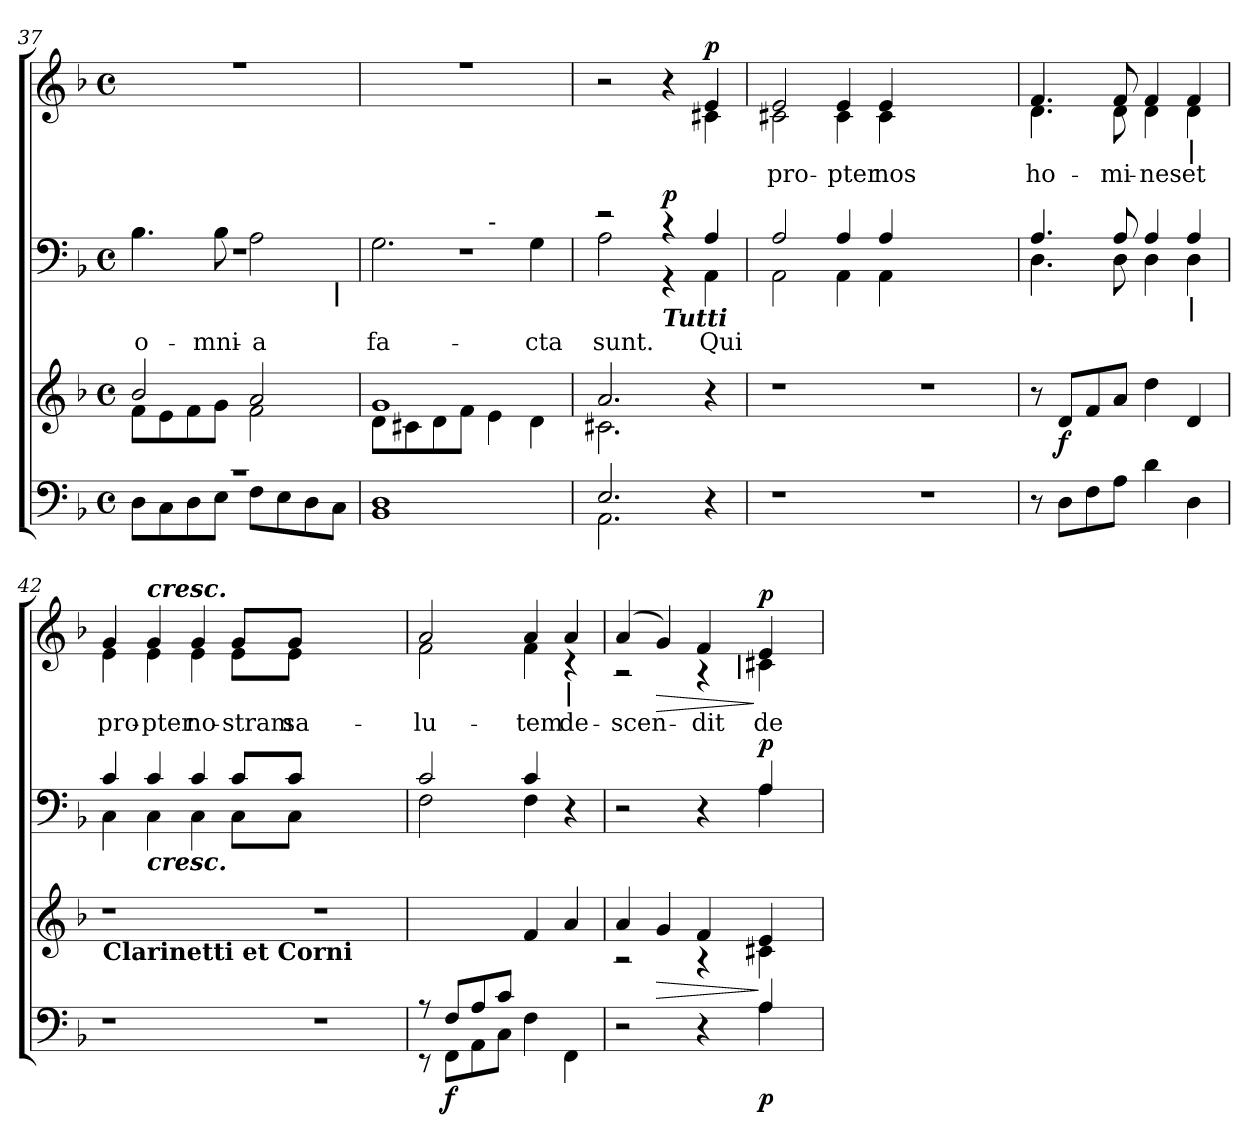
**kern	**dynam	**kern	**dynam	**kern	**text	**dynam	**kern	**text	**dynam
*part4	*part4	*part3	*part3	*part2	*part2	*part2	*part1	*part1	*part1
*staff4	*staff4	*staff3	*staff3	*staff2	*staff2	*staff2	*staff1	*staff1	*staff1
!!LO:LB:g=z
*clefF4	*	*clefG2	*	*clefF4	*	*	*clefG2	*	*
*k[b-]	*	*k[b-]	*	*k[b-]	*	*	*k[b-]	*	*
*F:	*	*F:	*	*F:	*	*	*F:	*	*
*M4/4	*	*M4/4	*	*M4/4	*	*	*M4/4	*	*
*met(c)	*	*met(c)	*	*met(c)	*	*	*met(c)	*	*
=37	=37	=37	=37	=37	=37	=37	=37	=37	=37
*^	*	*^	*	*^	*	*	*	*	*
!	!	!	!	!	!	!	!	!LO:LY:a:color=#000000	!	!	!	!
*	*	*	*	*	*	*	*^	*	*	*^	*	*
1r	8Di\L	.	2b-i/	8fi\L	.	1r	4.B-i\	2..ryy	o-	.	1r	1ryy	.	.
.	8Ci\	.	.	8ei\	.	.	.	.	.	.	.	.	.	.
.	8Di\	.	.	8fi\	.	.	.	.	.	.	.	.	.	.
!	!	!	!	!	!	!	!	!	!LO:LY:a:color=#000000	!	!	!	!	!
.	8Ei\J	.	.	8gi\J	.	.	8B-i\	.	-mni-	.	.	.	.	.
!	!	!	!	!	!	!	!	!	!LO:LY:a:color=#000000	!	!	!	!	!
.	8Fi\L	.	2ai/	2fi\	.	.	2Ai\	.	-a	.	.	.	.	.
.	8Ei\	.	.	.	.	.	.	.	.	.	.	.	.	.
.	8Di\	.	.	.	.	.	.	.	.	.	.	.	.	.
!	!	!	!	!	!	!	!	!LO:TX:b:B:t=|	!	!	!	!	!	!
.	8Ci\J	.	.	.	.	.	.	8ryy	.	.	.	.	.	.
*v	*v	*	*	*	*	*	*	*	*	*	*	*	*	*
=38	=38	=38	=38	=38	=38	=38	=38	=38	=38	=38	=38	=38	=38
*^	*	*	*	*	*	*	*	*	*	*	*	*	*
!	!	!	!	!	!	!	!	!	!LO:LY:a:color=#000000	!	!	!	!	!
*v	*v	*	*	*	*	*	*	*	*	*	*	*	*	*
1BB-i 1Di	.	1gi	8di\L	.	1r	2.Gi\	2ryy	fa-	.	1r	1ryy	.	.
.	.	.	8c#Xi\	.	.	.	.	.	.	.	.	.	.
.	.	.	8di\	.	.	.	.	.	.	.	.	.	.
.	.	.	8fi\J	.	.	.	.	.	.	.	.	.	.
!	!	!	!	!	!	!	!LO:TX:a:t=-	!	!	!	!	!	!
.	.	.	4ei\	.	.	.	2ryy	.	.	.	.	.	.
!	!	!	!	!	!	!	!	!LO:LY:a:color=#000000	!	!	!	!	!
.	.	.	4di\	.	.	4Gi\	.	-cta	.	.	.	.	.
*	*	*	*	*	*	*v	*v	*	*	*	*	*	*
=39	=39	=39	=39	=39	=39	=39	=39	=39	=39	=39	=39	=39
*^	*	*	*	*	*	*	*	*	*	*	*	*
*	*	*	*	*	*	*	*^	*	*	*	*	*	*
!	!	!	!	!	!	!	!	!	!LO:LY:a:color=#000000	!	!	!	!	!
*	*	*	*	*	*	*	*v	*v	*	*	*	*	*	*
2.Ei/	2.AAi\	.	2.ai/	2.c#Xi\	.	2r	2Ai\	sunt.	.	2r	2ryy	.	.
!	!	!	!	!	!	!LO:TX:b:Bi:t=Tutti	!	!	!	!	!	!	!
.	.	.	.	.	.	4r	4r	.	p	4r	4ryy	.	.
!	!	!	!	!	!	!	!	!LO:LY:a:color=#000000	!	!	!	!	!
4r	4ryy	.	4r	4ryy	.	4Ai/	4AAi\	Qui	.	4ei/	4c#Xi\	.	p
*v	*v	*	*	*	*	*	*	*	*	*	*	*	*
*	*	*v	*v	*	*	*	*	*	*	*	*	*
=40	=40	=40	=40	=40	=40	=40	=40	=40	=40	=40	=40
*^	*	*^	*	*	*	*	*	*	*	*	*
!	!	!	!	!	!	!	!	!	!	!	!	!LO:LY:b:color=#000000	!
*v	*v	*	*	*	*	*	*	*	*	*	*	*	*
*	*	*v	*v	*	*	*	*	*	*	*	*	*
1r	.	1r	.	2Ai/	2AAi\	.	.	2ei/	2c#Xi\	pro-	.
!	!	!	!	!	!	!	!	!	!	!LO:LY:b:color=#000000	!
.	.	.	.	4Ai/	4AAi\	.	.	4ei/	4c#i\	-pter	.
!	!	!	!	!	!	!	!	!	!	!LO:LY:b:color=#000000	!
.	.	.	.	4Ai/	4AAi\	.	.	4ei/	4c#i\	nos	.
1r	.	1r	.	1ryy	1ryy	.	.	1ryy	1ryy	.	.
=41	=41	=41	=41	=41	=41	=41	=41	=41	=41	=41	=41
!	!	!	!	!	!	!	!	!	!	!LO:LY:b:color=#000000	!
8r	.	8r	.	4.Ai/	4.Di\	.	.	4.fi/	4.di\	ho-	.
8Di\L	.	8di/L	f	.	.	.	.	.	.	.	.
8Fi\	.	8fi/	.	.	.	.	.	.	.	.	.
!	!	!	!	!	!	!	!	!	!	!LO:LY:b:color=#000000	!
8Ai\J	.	8ai/J	.	8Ai/	8Di\	.	.	8fi/	8di\	-mi-	.
!	!	!	!	!	!	!	!	!	!	!LO:LY:b:color=#000000	!
4di\	.	4ddi\	.	4Ai/	4Di\	.	.	4fi/	4di\	-nes	.
!	!	!	!	!	!	!	!	!LO:TX:b:B:t=|	!	!	!
!	!	!	!	!LO:TX:b:B:t=|	!	!	!	!	!	!	!
!	!	!	!	!	!	!	!	!	!	!LO:LY:b:color=#000000	!
4Di\	.	4di/	.	4Ai/	4Di\	.	.	4fi/	4di\	et	.
!!LO:PB:g=z	!!
=42	=42	=42	=42	=42	=42	=42	=42	=42	=42	=42	=42
!	!	!LO:TX:b:B:t=Clarinetti et Corni	!	!	!	!	!	!	!	!	!
!	!	!	!	!	!	!	!	!	!	!LO:LY:b:color=#000000	!
1r	.	1r	.	4ci/	4Ci\	.	.	4gi/	4ei\	pro-	.
!	!	!	!	!	!	!	!	!LO:TX:a:Bi:t=cresc.	!	!	!
!	!	!	!	!LO:TX:b:Bi:t=cresc.	!	!	!	!	!	!	!
!	!	!	!	!	!	!	!	!	!	!LO:LY:b:color=#000000	!
.	.	.	.	4ci/	4Ci\	.	.	4gi/	4ei\	-pter	.
!	!	!	!	!	!	!	!	!	!	!LO:LY:b:color=#000000	!
.	.	.	.	4ci/	4Ci\	.	.	4gi/	4ei\	no-	.
!	!	!	!	!	!	!	!	!	!	!LO:LY:b:color=#000000	!
.	.	.	.	8ci/L	8Ci\L	.	.	8gi/L	8ei\L	-stram	.
!	!	!	!	!	!	!	!	!	!	!LO:LY:b:color=#000000	!
.	.	.	.	8ci/J	8Ci\J	.	.	8gi/J	8ei\J	sa-	.
1r	.	1r	.	1ryy	1ryy	.	.	1ryy	1ryy	.	.
=43	=43	=43	=43	=43	=43	=43	=43	=43	=43	=43	=43
*^	*	*	*	*	*	*	*	*	*	*	*
!	!	!	!	!	!	!	!	!	!	!	!LO:LY:b:color=#000000	!
8r	8r	.	2ryy	.	2ci/	2Fi\	.	.	2ai/	2fi\	-lu-	.
8Fi/L	8FFi\L	f	.	.	.	.	.	.	.	.	.	.
8Ai/	8AAi\	.	.	.	.	.	.	.	.	.	.	.
8ci/J	8Ci\J	.	.	.	.	.	.	.	.	.	.	.
!	!	!	!	!	!	!	!	!	!	!	!LO:LY:b:color=#000000	!
4Fi\	2ryy	.	4fi/	.	4ci/	4Fi\	.	.	4ai/	4fi\	-tem	.
!	!	!	!	!	!	!	!	!	!LO:TX:b:B:t=|	!	!	!
!	!	!	!	!	!	!	!	!	!	!	!LO:LY:b:color=#000000	!
4FFi\	.	.	4ai/	.	4r	4ryy	.	.	4ai/	4r	de-	.
*	*	*	*	*	*	*	*	*	*v	*v	*	*
=44	=44	=44	=44	=44	=44	=44	=44	=44	=44	=44	=44
*	*	*	*^	*	*	*	*	*	*	*	*
*	*	*	*	*	*	*	*	*	*	*^	*	*
!	!	!	!	!	!	!	!	!	!	!	!	!LO:LY:b:color=#000000	!
*	*	*	*	*	*	*	*	*	*	*	*^	*	*
2r	2ryy	.	4ai/	2r	.	2r	2ryy	.	.	(4ai/	2r	2ryy	-scen-	.
!	!	!	!	!	!LO:HP:b	!	!	!	!	!	!	!	!	!LO:HP:b
.	.	.	4gi/	.	>	.	.	.	.	4gi/)	.	.	.	>
!	!	!	!	!	!	!	!	!	!	!	!	!	!LO:LY:b:color=#000000	!
4r	4ryy	.	4fi/	4r	.	4r	4ryy	.	.	4fi/	4r	8ryy	-dit	.
.	.	.	.	.	.	.	.	.	.	.	.	64ryy	.	.
.	.	.	.	.	.	.	.	.	.	.	.	256.ryy	.	.
!	!	!	!	!	!	!	!	!	!	!	!	!LO:TX:b:B:t=|	!	!
.	.	.	.	.	.	.	.	.	.	.	.	4ryy	.	.
!	!	!	!	!	!	!	!	!	!	!	!	!	!LO:LY:b:color=#000000	!
4Ai/	4Ai\	p	4ei/	4c#Xi\	]	4Ai/	4Ai\	.	p	4ei/	4c#Xi\	.	de	] p
.	.	.	.	.	.	.	.	.	.	.	.	16ryy	.	.
.	.	.	.	.	.	.	.	.	.	.	.	32ryy	.	.
.	.	.	.	.	.	.	.	.	.	.	.	128ryy	.	.
.	.	.	.	.	.	.	.	.	.	.	.	512ryy	.	.
*v	*v	*	*	*	*	*v	*v	*	*	*v	*v	*v	*	*
*	*	*v	*v	*	*	*	*	*	*	*
=	=	=	=	=	=	=	=	=	=
*-	*-	*-	*-	*-	*-	*-	*-	*-	*-
